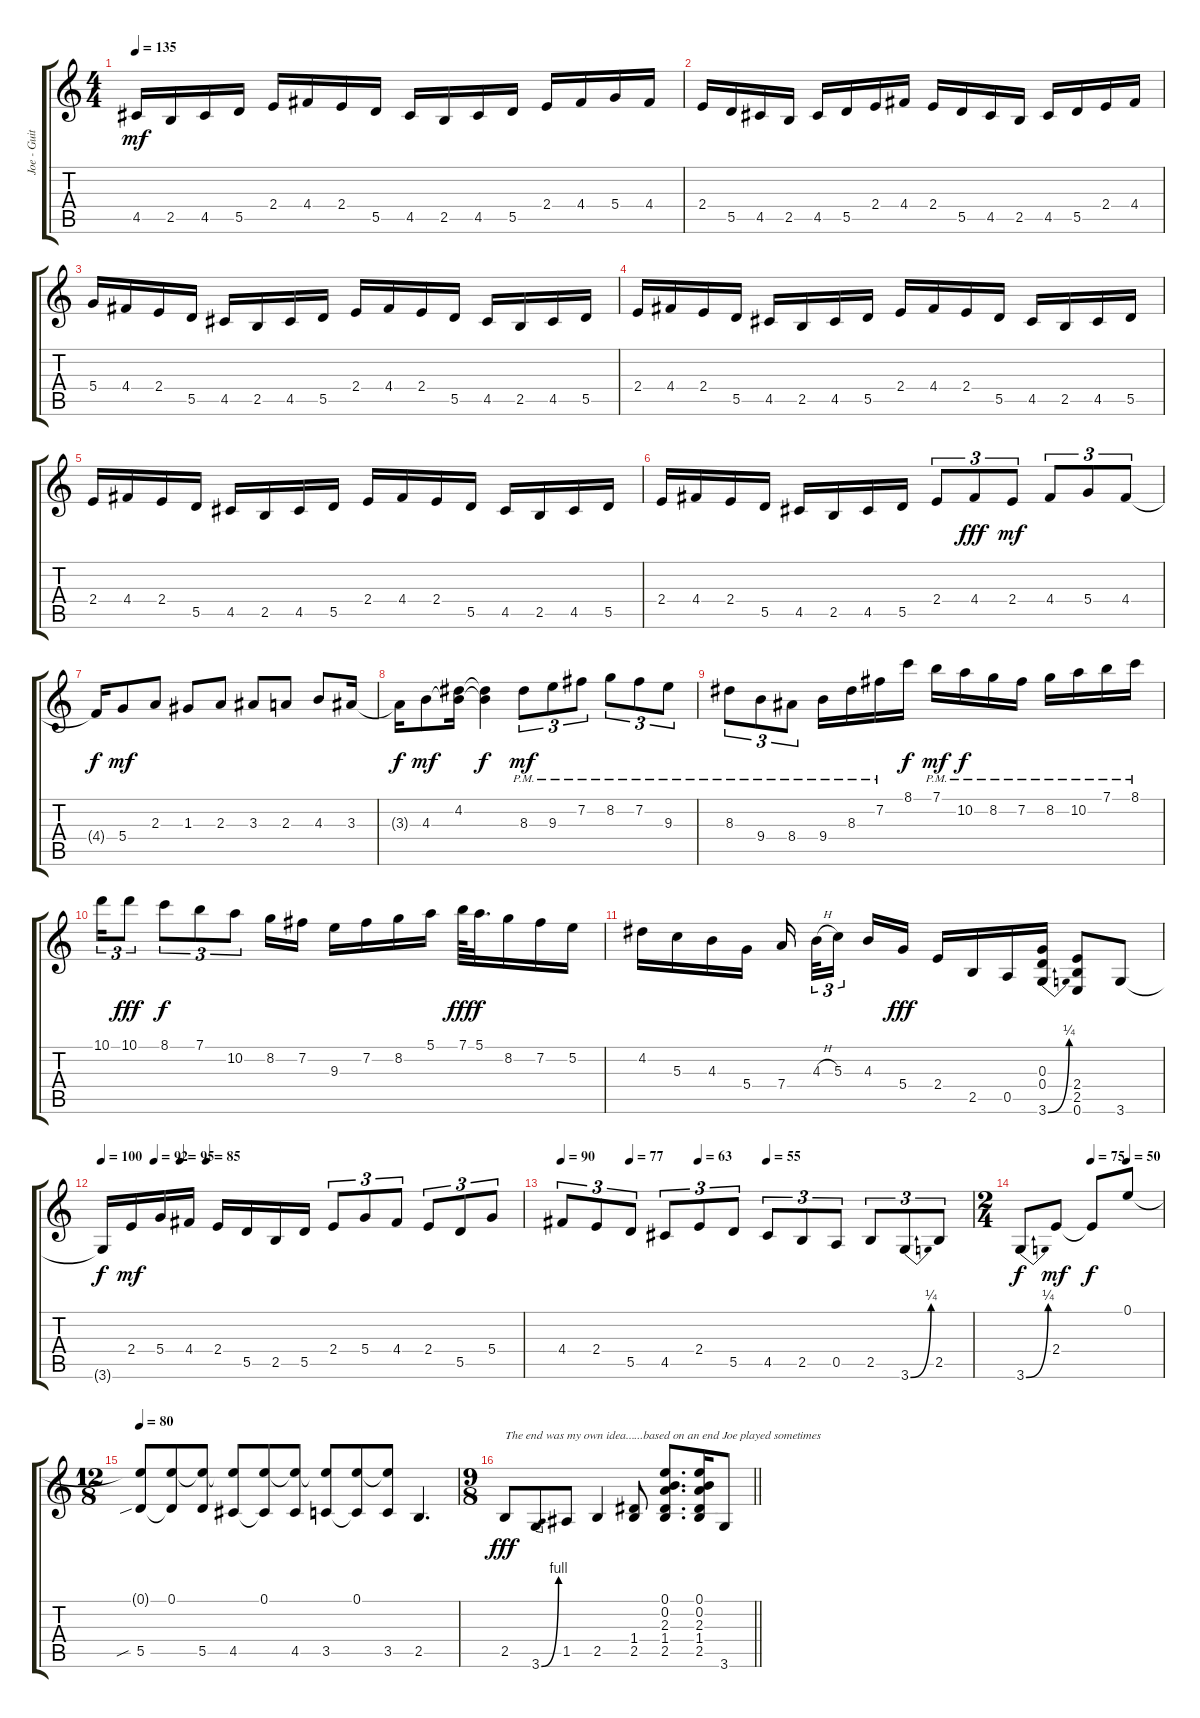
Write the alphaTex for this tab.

\track ("Joe - Guitar" "Joe - Guit") {instrument acousticguitarsteel}
\staff {score tabs}
\tuning (E4 B3 G3 D3 A2 E2) {hide}
\ts (4 4)
\tempo 135
\clef g2
\ks c
4.5.16{dy mf} 2.5.16 4.5.16 5.5.16 2.4.16 4.4.16 2.4.16 5.5.16 4.5.16 2.5.16 4.5.16 5.5.16 2.4.16 4.4.16 5.4.16 4.4.16 |
2.4.16 5.5.16 4.5.16 2.5.16 4.5.16 5.5.16 2.4.16 4.4.16 2.4.16 5.5.16 4.5.16 2.5.16 4.5.16 5.5.16 2.4.16 4.4.16 |
5.4.16 4.4.16 2.4.16 5.5.16 4.5.16 2.5.16 4.5.16 5.5.16 2.4.16 4.4.16 2.4.16 5.5.16 4.5.16 2.5.16 4.5.16 5.5.16 |
2.4.16 4.4.16 2.4.16 5.5.16 4.5.16 2.5.16 4.5.16 5.5.16 2.4.16 4.4.16 2.4.16 5.5.16 4.5.16 2.5.16 4.5.16 5.5.16 |
2.4.16 4.4.16 2.4.16 5.5.16 4.5.16 2.5.16 4.5.16 5.5.16 2.4.16 4.4.16 2.4.16 5.5.16 4.5.16 2.5.16 4.5.16 5.5.16 |
2.4.16 4.4.16 2.4.16 5.5.16 4.5.16 2.5.16 4.5.16 5.5.16 2.4.8{tu (3 2)} 4.4.8{tu (3 2) dy fff} 2.4.8{tu (3 2) dy mf} 4.4.8{tu (3 2)} 5.4.8{tu (3 2)} 4.4.8{tu (3 2)} |
4.4{t}.16{dy f} 5.4.8{dy mf} 2.3.8 1.3.8 2.3.8 3.3.8 2.3.8 4.3.8 3.3.16 |
3.3{t}.16{dy f} 4.3.8{dy mf} (4.2 4.3{t}).16 (4.2{t} 4.3{t}).4{dy f} 8.3{pm}.8{tu (3 2) dy mf} 9.3{pm}.8{tu (3 2)} 7.2{pm}.8{tu (3 2)} 8.2{pm}.8{tu (3 2)} 7.2{pm}.8{tu (3 2)} 9.3{pm}.8{tu (3 2)} |
8.3{pm}.8{tu (3 2)} 9.4{pm}.8{tu (3 2)} 8.4{pm}.8{tu (3 2)} 9.4{pm}.16 8.3{pm}.16 7.2{pm}.16 8.1.16{dy f} 7.1{pm}.16{dy mf} 10.2{pm}.16{dy f} 8.2{pm}.16 7.2{pm}.16 8.2{pm}.16 10.2{pm}.16 7.1{pm}.16 8.1{pm}.16 |
10.1.16{tu (3 2)} 10.1.8{tu (3 2) dy fff} 8.1.8{tu (3 2) dy f} 7.1.8{tu (3 2)} 10.2.8{tu (3 2)} 8.2.16 7.2.16 9.3.16 7.2.16 8.2.16 5.1.16 7.1.64{dy fff} 5.1.32{d dy f} 8.2.16 7.2.16 5.2.16 |
4.2.16 5.3.16 4.3.16 5.4.16 7.4.16{beam splitsecondary} 4.3{h}.32{tu (3 2)} 5.3.16{tu (3 2) beam splitsecondary} 4.3.16 5.4.16{dy fff} 2.4.16 2.5.16 0.5.16 (0.3 0.4 3.6{be (bend 0 0 60 1)}).16 (2.4 2.5 0.6).8 3.6.8 |
\tempo 100
\tempo (92 0.125)
\tempo (95 0.1875)
\tempo (85 0.25)
3.6{t}.16{dy f} 2.4.16{dy mf} 5.4.16 4.4.16 2.4.16 5.5.16 2.5.16 5.5.16 2.4.8{tu (3 2)} 5.4.8{tu (3 2)} 4.4.8{tu (3 2)} 2.4.8{tu (3 2)} 5.5.8{tu (3 2)} 5.4.8{tu (3 2)} |
\tempo 90
\tempo (77 0.16666666666666666)
\tempo (63 0.3333333333333333)
\tempo (55 0.5)
4.4.8{tu (3 2)} 2.4.8{tu (3 2)} 5.5.8{tu (3 2)} 4.5.8{tu (3 2)} 2.4.8{tu (3 2)} 5.5.8{tu (3 2)} 4.5.8{tu (3 2)} 2.5.8{tu (3 2)} 0.5.8{tu (3 2)} 2.5.8{tu (3 2)} 3.6{be (bend 0 0 60 1)}.8{tu (3 2)} 2.5.8{tu (3 2)} |
\ts (2 4)
\tempo (75 0.5)
\tempo (50 0.75)
3.6{be (bend 0 0 60 1)}.8{dy f} 2.4.8{dy mf} 2.4{t}.8{dy f} 0.1.8 |
\ts (12 8)
\tempo 80
(0.1{t} 5.5{sib}).8 (0.1 5.5{t}).8 (0.1{t} 5.5).8 (0.1{t} 4.5).8 (0.1 4.5{t}).8 (0.1{t} 4.5).8 (0.1{t} 3.5).8 (0.1 3.5{t}).8 (0.1{t} 3.5).8 2.5.4{d} |
\ts (9 8)
\barLineRight lightlight
2.5.8{txt "The end was my own idea..." dy fff} 3.6{be (bend 0 0 60 4)}.8 1.5.8 2.5.4 (1.4 2.5).8{txt "...based on an end Joe played sometimes"} (0.1 0.2 2.3 1.4 2.5).8{d} (0.1 0.2 2.3 1.4 2.5).16 3.6.8
